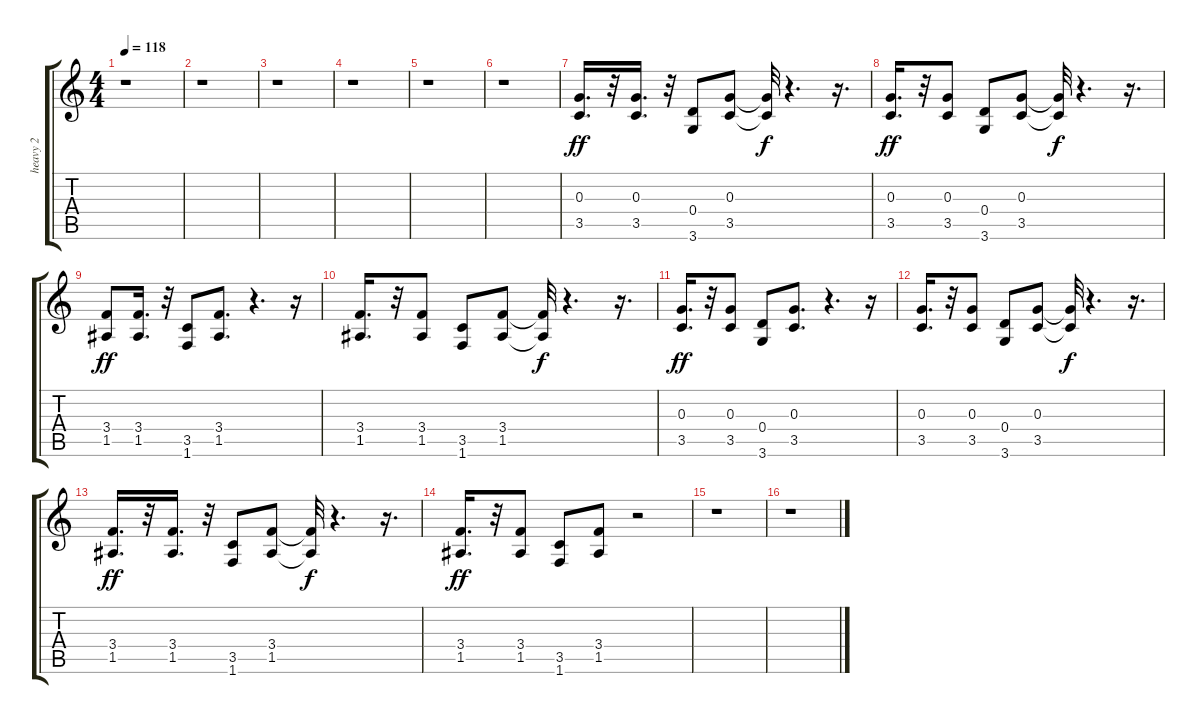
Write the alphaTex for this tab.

\track ("heavy 2" "heavy 2") {instrument distortionguitar}
\staff {score tabs}
\tuning (E4 B3 G3 D3 A2 E2) {hide}
\ts (4 4)
\tempo 118
\clef g2
\ks c
r.1{dy ff} |
r.1 |
r.1 |
r.1 |
r.1 |
r.1 |
(0.3 3.5).16{d volume 9 instrument distortionguitar} r.32 (0.3 3.5).16{d} r.32 (0.4 3.6).8 (0.3 3.5).8 (0.3{t} 3.5{t}).32{dy f} r.4{d} r.16{d} |
(0.3 3.5).16{d dy ff} r.32 (0.3 3.5).8 (0.4 3.6).8 (0.3 3.5).8 (0.3{t} 3.5{t}).32{dy f} r.4{d} r.16{d} |
(3.4 1.5).8{dy ff} (3.4 1.5).16{d} r.32 (3.5 1.6).8 (3.4 1.5).8{d} r.4{d} r.16 |
(3.4 1.5).16{d} r.32 (3.4 1.5).8 (3.5 1.6).8 (3.4 1.5).8 (3.4{t} 1.5{t}).32{dy f} r.4{d} r.16{d} |
(0.3 3.5).16{d dy ff} r.32 (0.3 3.5).8 (0.4 3.6).8 (0.3 3.5).8{d} r.4{d} r.16 |
(0.3 3.5).16{d} r.32 (0.3 3.5).8 (0.4 3.6).8 (0.3 3.5).8 (0.3{t} 3.5{t}).32{dy f} r.4{d} r.16{d} |
(3.4 1.5).16{d dy ff} r.32 (3.4 1.5).16{d} r.32 (3.5 1.6).8 (3.4 1.5).8 (3.4{t} 1.5{t}).32{dy f} r.4{d} r.16{d} |
(3.4 1.5).16{d dy ff} r.32 (3.4 1.5).8 (3.5 1.6).8 (3.4 1.5).8 r.2 |
r.1 |
r.1
